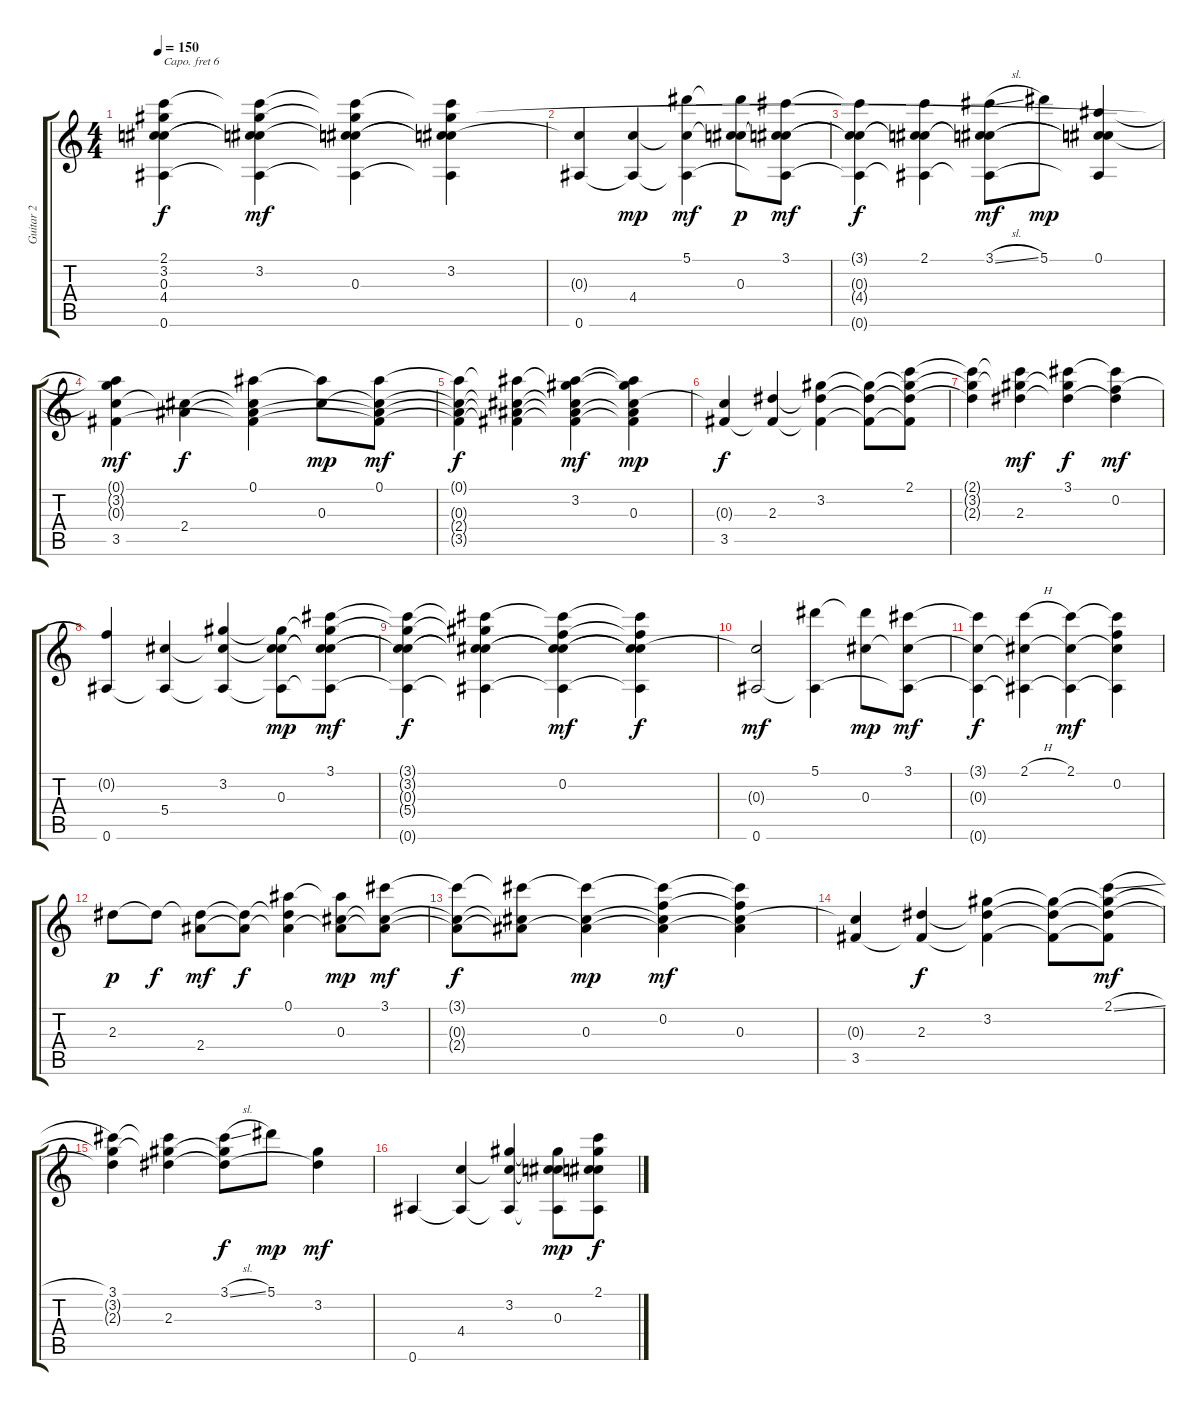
\track ("Guitar 2" "Guitar 2") {instrument acousticguitarsteel}
\staff {score tabs}
\capo 6
\tuning (E4 B3 G3 D3 A2 E2) {hide}
\ts (4 4)
\tempo 150
\clef g2
\ks c
(2.1{t} 3.2{t} 0.3{t} 4.4{t} 0.6{t}).4{dy f} (2.1{t} 3.2 0.3{t} 4.4{t} 0.6{t}).4{dy mf} (2.1{t} 3.2{t} 0.3 4.4{t} 0.6{t}).4 (2.1{t} 3.2 0.3{t} 4.4{t} 0.6{t}).4 |
(0.3{t} 0.6).4 (4.4 0.6{t}).4{dy mp} (5.1 4.4{t} 0.6{t}).4{dy mf} (5.1{t} 0.3 4.4{t}).8{dy p} (3.1 0.3{t} 4.4{t} 0.6{t}).8{dy mf} |
(3.1{t} 0.3{t} 4.4{t} 0.6{t}).4{dy f} (2.1 0.3{t} 4.4{t} 0.6{t}).4 (3.1{sl} 0.3{t} 4.4{t} 0.6{t}).8{dy mf} 5.1.8{dy mp} (0.1 0.3{t} 4.4{t} 0.6{t}).4 |
(0.1{t} 3.2{t} 0.3{t} 3.5).4{dy mf} (0.3{t} 2.4).4{dy f} (0.1 0.3{t} 2.4{t} 3.5{t}).4 (0.1{t} 0.3).8{dy mp} (0.1 0.3{t} 2.4{t} 3.5{t}).8{dy mf} |
(0.1{t} 0.3{t} 2.4{t} 3.5{t}).4{dy f} (0.1{t} 0.3{t} 2.4{t} 3.5{t}).4 (0.1{t} 3.2 0.3{t} 2.4{t} 3.5{t}).4{dy mf} (0.1{t} 3.2{t} 0.3 2.4{t} 3.5{t}).4{dy mp} |
(0.3{t} 3.5).4{dy f} (2.3 3.5{t}).4 (3.2 2.3{t} 3.5{t}).4 (3.2{t} 2.3{t} 3.5{t}).8 (2.1 3.2{t} 2.3{t} 3.5{t}).8 |
(2.1{t} 3.2{t} 2.3{t}).4 (2.1{t} 3.2{t} 2.3).4{dy mf} (3.1 3.2{t} 2.3{t}).4{dy f} (3.1{t} 0.2 2.3{t}).4{dy mf} |
(0.2{t} 0.6).4 (5.4 0.6{t}).4 (3.2 5.4{t} 0.6{t}).4 (3.2{t} 0.3 5.4{t} 0.6{t}).8{dy mp} (3.1 3.2{t} 0.3{t} 5.4{t} 0.6{t}).8{dy mf} |
(3.1{t} 3.2{t} 0.3{t} 5.4{t} 0.6{t}).4{dy f} (3.1{t} 3.2{t} 0.3{t} 5.4{t} 0.6{t}).4 (3.1{t} 0.2 0.3{t} 5.4{t} 0.6{t}).4{dy mf} (3.1{t} 0.2{t} 0.3{t} 5.4{t} 0.6{t}).4{dy f} |
(0.3{t} 0.6).2{dy mf} (5.1 0.6{t}).4 (5.1{t} 0.3).8{dy mp} (3.1 0.3{t} 0.6{t}).8{dy mf} |
(3.1{t} 0.3{t} 0.6{t}).4{dy f} (2.1{h} 0.3{t} 0.6{t}).4 (2.1 0.3{t} 0.6{t}).4{dy mf} (2.1{t} 0.2 0.3{t} 0.6{t}).4 |
2.3.8{dy p} 2.3{t}.8{dy f} (2.3{t} 2.4).8{dy mf} (2.3{t} 2.4{t}).8{dy f} (0.1 2.3{t} 2.4{t}).4 (0.1{t} 0.3 2.4{t}).8{dy mp} (3.1 0.3{t} 2.4{t}).8{dy mf} |
(3.1{t} 0.3{t} 2.4{t}).8{dy f} (3.1{t} 0.3{t} 2.4{t}).8 (3.1{t} 0.3 2.4{t}).4{dy mp} (3.1{t} 0.2 0.3{t} 2.4{t}).4{dy mf} (3.1{t} 0.2{t} 0.3 2.4{t}).4 |
(0.3{t} 3.5).4 (2.3 3.5{t}).4{dy f} (3.2 2.3{t} 3.5{t}).4 (3.2{t} 2.3{t} 3.5{t}).8 (2.1{sl} 3.2{t} 2.3{t} 3.5{t}).8{dy mf} |
(3.1 3.2{t} 2.3{t}).4 (3.1{t} 3.2{t} 2.3).4 (3.1{sl} 3.2{t} 2.3{t}).8{dy f} 5.1.8{dy mp} (3.2 2.3{t}).4{dy mf} |
0.6.4 (4.4 0.6{t}).4 (3.2 4.4{t} 0.6{t}).4 (3.2{t} 0.3 4.4{t} 0.6{t}).8{dy mp} (2.1 3.2{t} 0.3{t} 4.4{t} 0.6{t}).8{dy f}
